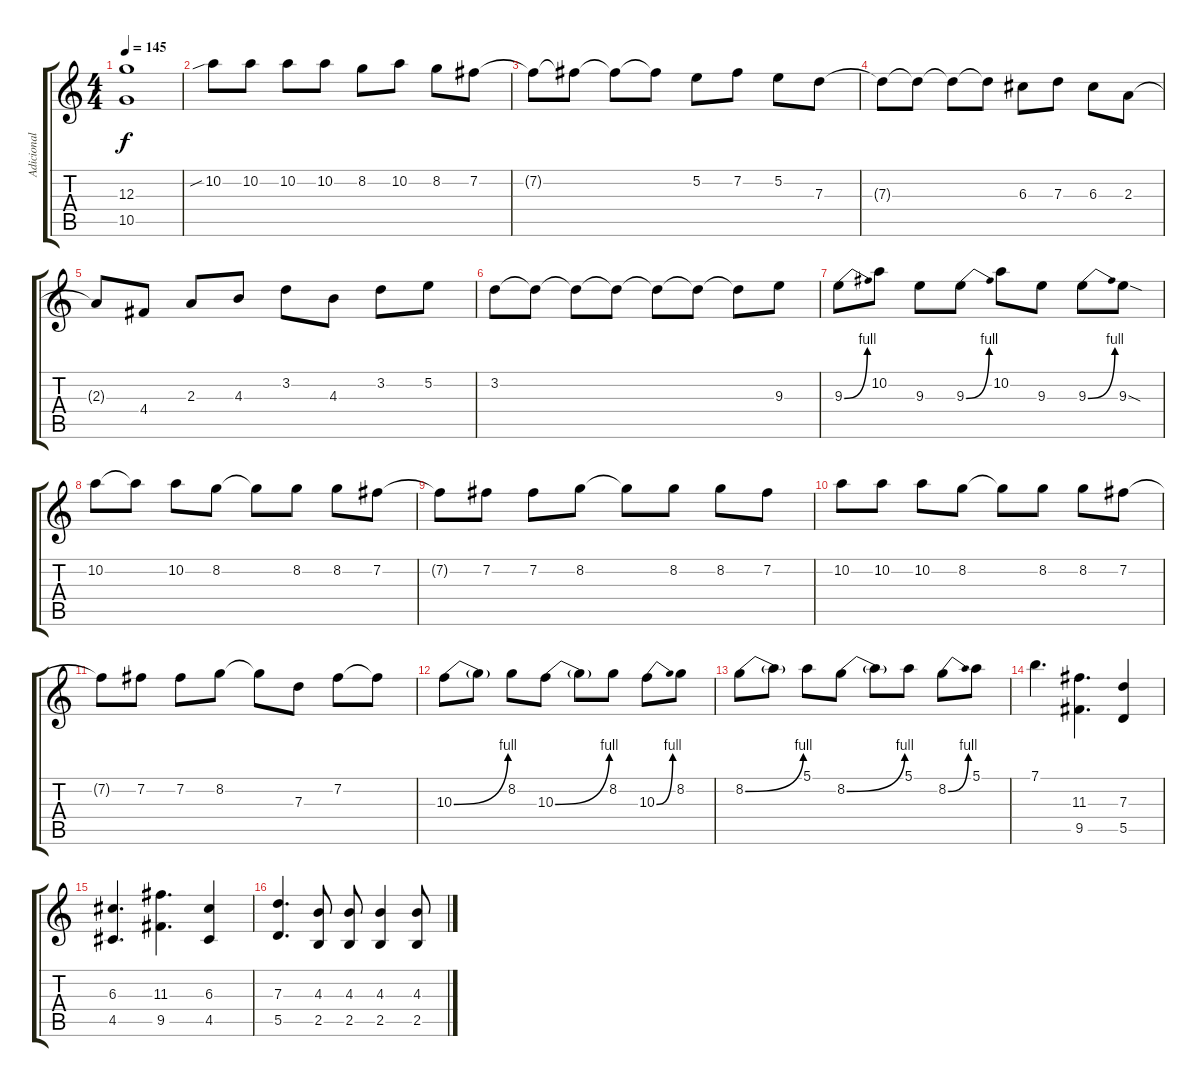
\track ("Adicional" "Adicional") {instrument distortionguitar}
\staff {score tabs}
\tuning (E4 B3 G3 D3 A2 E2) {hide}
\ts (4 4)
\tempo 145
\clef g2
\ks c
(12.3{t} 10.5{t}).1{dy f} |
10.2{sib}.8 10.2.8 10.2.8 10.2.8 8.2.8 10.2.8 8.2.8 7.2.8 |
7.2{t}.8 7.2{t}.8 7.2{t}.8 7.2{t}.8 5.2.8 7.2.8 5.2.8 7.3.8 |
7.3{t}.8 7.3{t}.8 7.3{t}.8 7.3{t}.8 6.3.8 7.3.8 6.3.8 2.3.8 |
2.3{t}.8 4.4.8 2.3.8 4.3.8 3.2.8 4.3.8 3.2.8 5.2.8 |
3.2.8 3.2{t}.8 3.2{t}.8 3.2{t}.8 3.2{t}.8 3.2{t}.8 3.2{t}.8 9.3.8 |
9.3{be (bend 0 0 60 4)}.8 10.2.8 9.3.8 9.3{be (bend 0 0 60 4)}.8 10.2.8 9.3.8 9.3{be (bend 0 0 60 4)}.8 9.3{sod}.8 |
10.2.8 10.2{t}.8 10.2.8 8.2.8 8.2{t}.8 8.2.8 8.2.8 7.2.8 |
7.2{t}.8 7.2.8 7.2.8 8.2.8 8.2{t}.8 8.2.8 8.2.8 7.2.8 |
10.2.8 10.2.8 10.2.8 8.2.8 8.2{t}.8 8.2.8 8.2.8 7.2.8 |
7.2{t}.8 7.2.8 7.2.8 8.2.8 8.2{t}.8 7.3.8 7.2.8 7.2{t}.8 |
10.3{be (bend 0 0 60 4)}.8 10.3{t}.8 8.2.8 10.3{be (bend 0 0 60 4)}.8 10.3{t}.8 8.2.8 10.3{be (bend 0 0 60 4)}.8 8.2.8 |
8.2{be (bend 0 0 60 4)}.8 8.2{t}.8 5.1.8 8.2{be (bend 0 0 60 4)}.8 8.2{t}.8 5.1.8 8.2{be (bend 0 0 60 4)}.8 5.1.8 |
7.1.4{d} (11.3 9.5).4{d} (7.3 5.5).4 |
(6.3 4.5).4{d} (11.3 9.5).4{d} (6.3 4.5).4 |
(7.3 5.5).4{d} (4.3 2.5).8 (4.3 2.5).8 (4.3 2.5).4 (4.3 2.5).8
